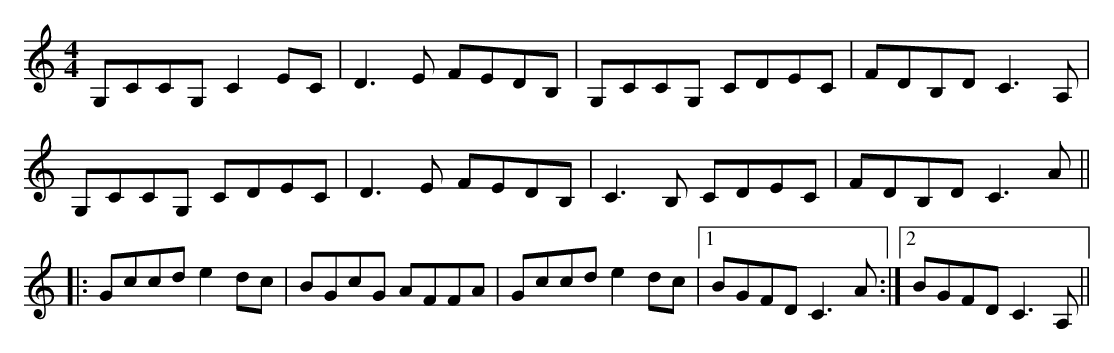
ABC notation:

X:1
M:4/4
K:C
G,CCG, C2EC|D3E FEDB,|G,CCG, CDEC|FDB,D C3,A,|
G,CCG, CDEC|D3E FEDB,|C3B, CDEC|FDB,D C3A||
|:Gccd e2dc|BGcG AFFA|Gccd e2dc|1 BGFD C3A:|2 BGFD C3A,||
